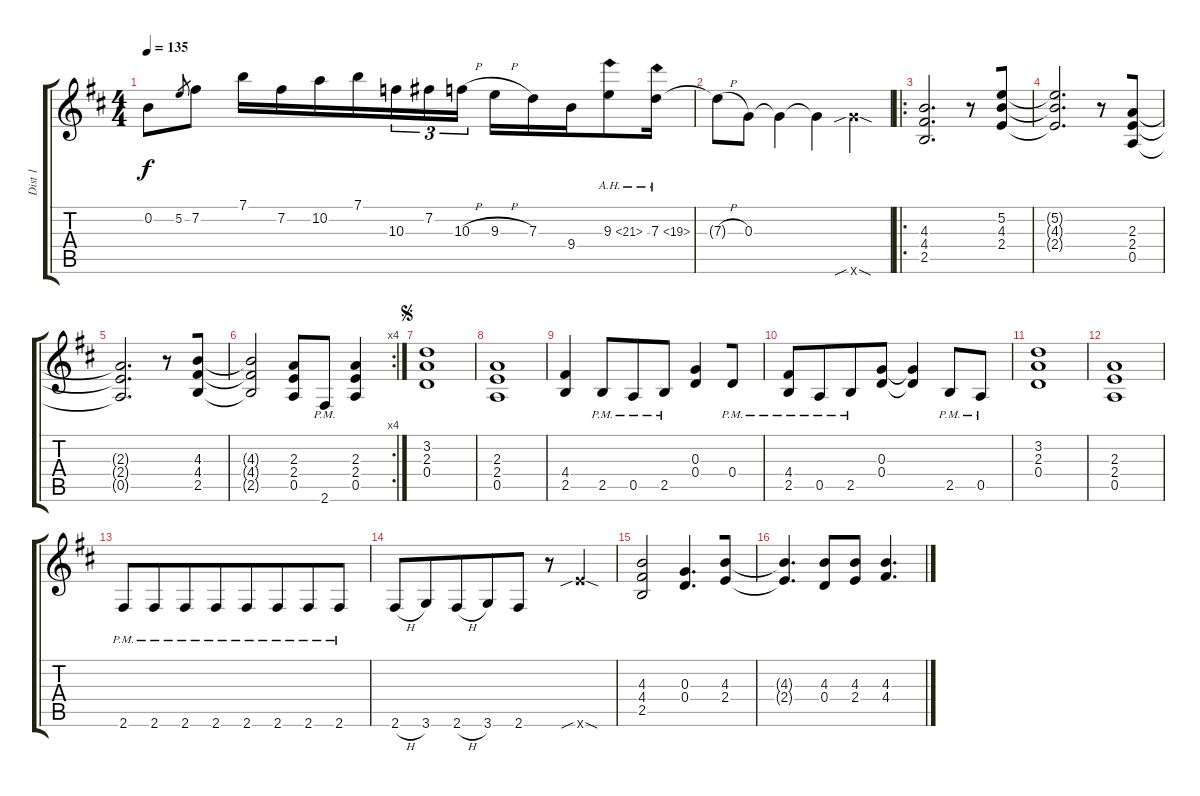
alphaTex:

\track ("Dist 1" "Dist 1") {instrument distortionguitar}
\staff {score tabs}
\tuning (E4 B3 G3 D3 A2 E2) {hide}
\ts (4 4)
\tempo 135
\clef g2
\ks d
0.2.8{dy f} 5.2.8{gr beam merge} 7.2.8 7.1.16{beam merge} 7.2.16{beam merge} 10.2.16{beam merge} 7.1.16{beam merge} 10.3.16{tu (3 2) beam merge} 7.2.16{tu (3 2) beam merge} 10.3{h}.16{tu (3 2) beam splitsecondary} 9.3{h}.16 7.3.16{beam merge} 9.4.16{beam merge} 9.3{ah 12}.8{beam merge} 7.3{ah 12}.16 |
7.3{h t}.8{beam merge} 0.3.8{beam merge} 0.3{t}.4{beam merge} 0.3{t}.4{beam merge} 15.6{sib sod x}.4 |
\ro
(4.3 4.4 2.5).2{d beam merge} r.8{beam merge} (5.2 4.3 2.4).8 |
(5.2{t} 4.3{t} 2.4{t}).2{d beam merge} r.8 (2.3 2.4 0.5).8 |
(2.3{t} 2.4{t} 0.5{t}).2{d beam merge} r.8 (4.3 4.4 2.5).8 |
\rc 4
(4.3{t} 4.4{t} 2.5{t}).2{beam merge} (2.3 2.4 0.5).8{beam merge} 2.6{pm}.8{beam merge} (2.3 2.4 0.5).4 |
\jump segno
(3.2 2.3 0.4).1 |
(2.3 2.4 0.5).1 |
(4.4 2.5).4{beam merge} 2.5{pm}.8{beam merge} 0.5{pm}.8{beam merge} 2.5{pm}.8{beam merge} (0.3 0.4).4{beam merge} 0.4{pm}.8 |
(4.4{pm} 2.5{pm}).8{beam merge} 0.5{pm}.8{beam merge} 2.5{pm}.8{beam merge} (0.3 0.4).8 (0.3{t} 0.4{t}).4{beam merge} 2.5{pm}.8 0.5{pm}.8 |
(3.2 2.3 0.4).1 |
(2.3 2.4 0.5).1 |
2.6{pm}.8{beam merge} 2.6{pm}.8{beam merge} 2.6{pm}.8{beam merge} 2.6{pm}.8{beam merge} 2.6{pm}.8 2.6{pm}.8{beam merge} 2.6{pm}.8{beam merge} 2.6{pm}.8 |
2.6{h}.8{beam merge} 3.6.8{beam merge} 2.6{h}.8{beam merge} 3.6.8{beam merge} 2.6.8{beam merge} r.8{beam merge} 12.6{sib sod x}.4 |
(4.3 4.4 2.5).2{beam merge} (0.3 0.4).4{d beam merge} (4.3 2.4).8 |
(4.3{t} 2.4{t}).4{d beam merge} (4.3 0.4).8{beam merge} (4.3 2.4).8{beam merge} (4.3 4.4).4{d}
